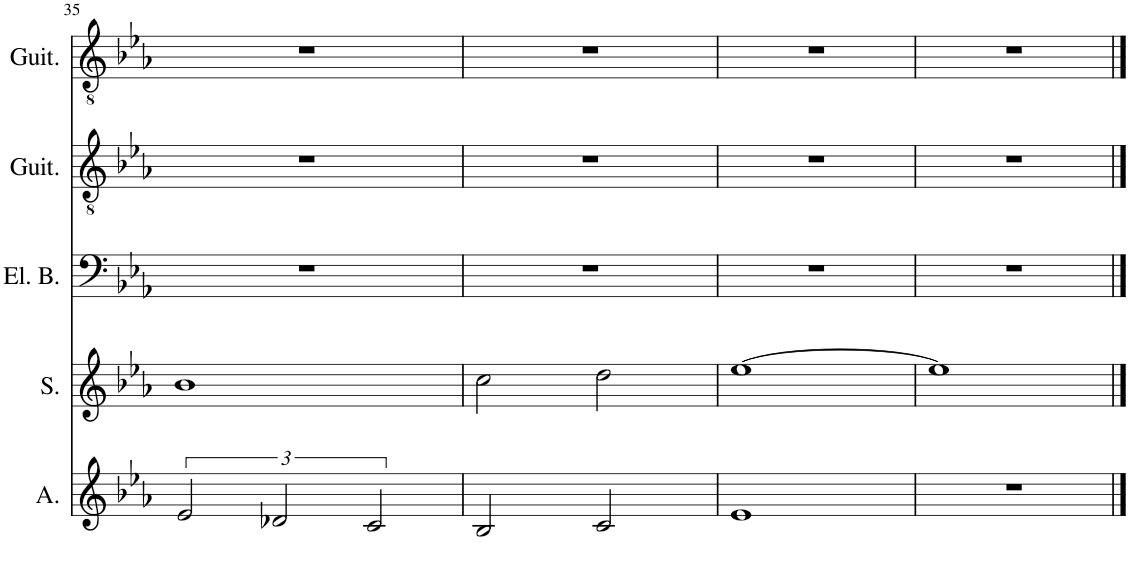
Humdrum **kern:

**kern	**kern	**kern	**kern	**kern
*part5	*part4	*part3	*part2	*part1
*staff5	*staff4	*staff3	*staff2	*staff1
*I"Alto	*I"Soprano	*I"Electric Bass	*I"Acoustic Guitar	*I"Acoustic Guitar
*I'A.	*I'S.	*I'El. B.	*I'Guit.	*I'Guit.
!!LO:PB:g=z
*clefG2	*clefG2	*clefF4	*clefGv2	*clefGv2
*	*	*Trd7c12	*	*
*k[b-e-a-]	*k[b-e-a-]	*k[b-e-a-]	*k[b-e-a-]	*k[b-e-a-]
*M4/4	*M4/4	*M4/4	*M4/4	*M4/4
=35	=35	=35	=35	=35
3e-/	1b-	1r	1r	1r
3d-X/	.	.	.	.
3c/	.	.	.	.
=36	=36	=36	=36	=36
2B-/	2cc\	1r	1r	1r
2c/	2dd\	.	.	.
=37	=37	=37	=37	=37
1e-	[1ee-	1r	1r	1r
=38	=38	=38	=38	=38
1r	1ee-]	1r	1r	1r
==	==	==	==	==
*-	*-	*-	*-	*-
